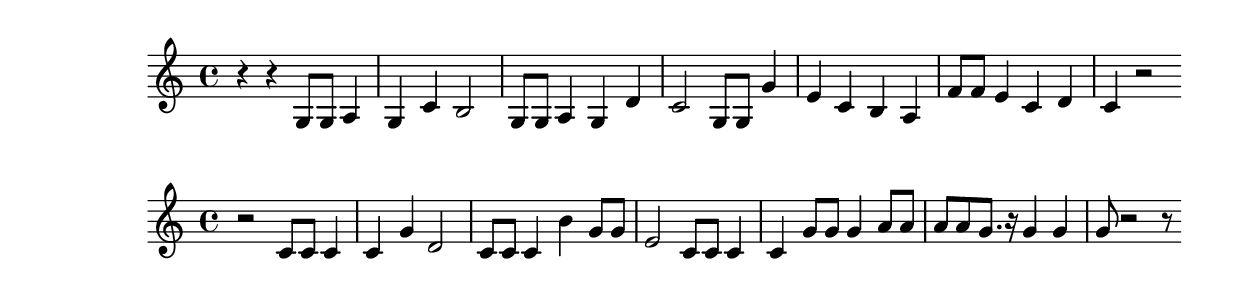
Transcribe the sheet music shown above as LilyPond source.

\new Staff  = xawcewayefcdbea { r 4  
      r 4  
      g 8  
      g 8  
      a 4  
      g 4  
      c' 4  
      b 2  
      g 8  
      g 8  
      a 4  
      g 4  
      d' 4  
      c' 2  
      g 8  
      g 8  
      g' 4  
      e' 4  
      c' 4  
      b 4  
      a 4  
      f' 8  
      f' 8  
      e' 4  
      c' 4  
      d' 4  
      c' 4  
      r 2  
       } 
     
 
\new Staff  = xawcewayefcdeca { r 2  
      c' 8  
      c' 8  
      c' 4  
      c' 4  
      g' 4  
      d' 2  
      c' 8  
      c' 8  
      c' 4  
      b' 4  
      g' 8  
      g' 8  
      e' 2  
      c' 8  
      c' 8  
      c' 4  
      c' 4  
      g' 8  
      g' 8  
      g' 4  
      a' 8  
      a' 8  
      a' 8  
      a' 8  
      g' 8.  
      r 16  
      g' 4  
      g' 4  
      g' 8  
      r 2  
      r 8  
       } 
     
 
